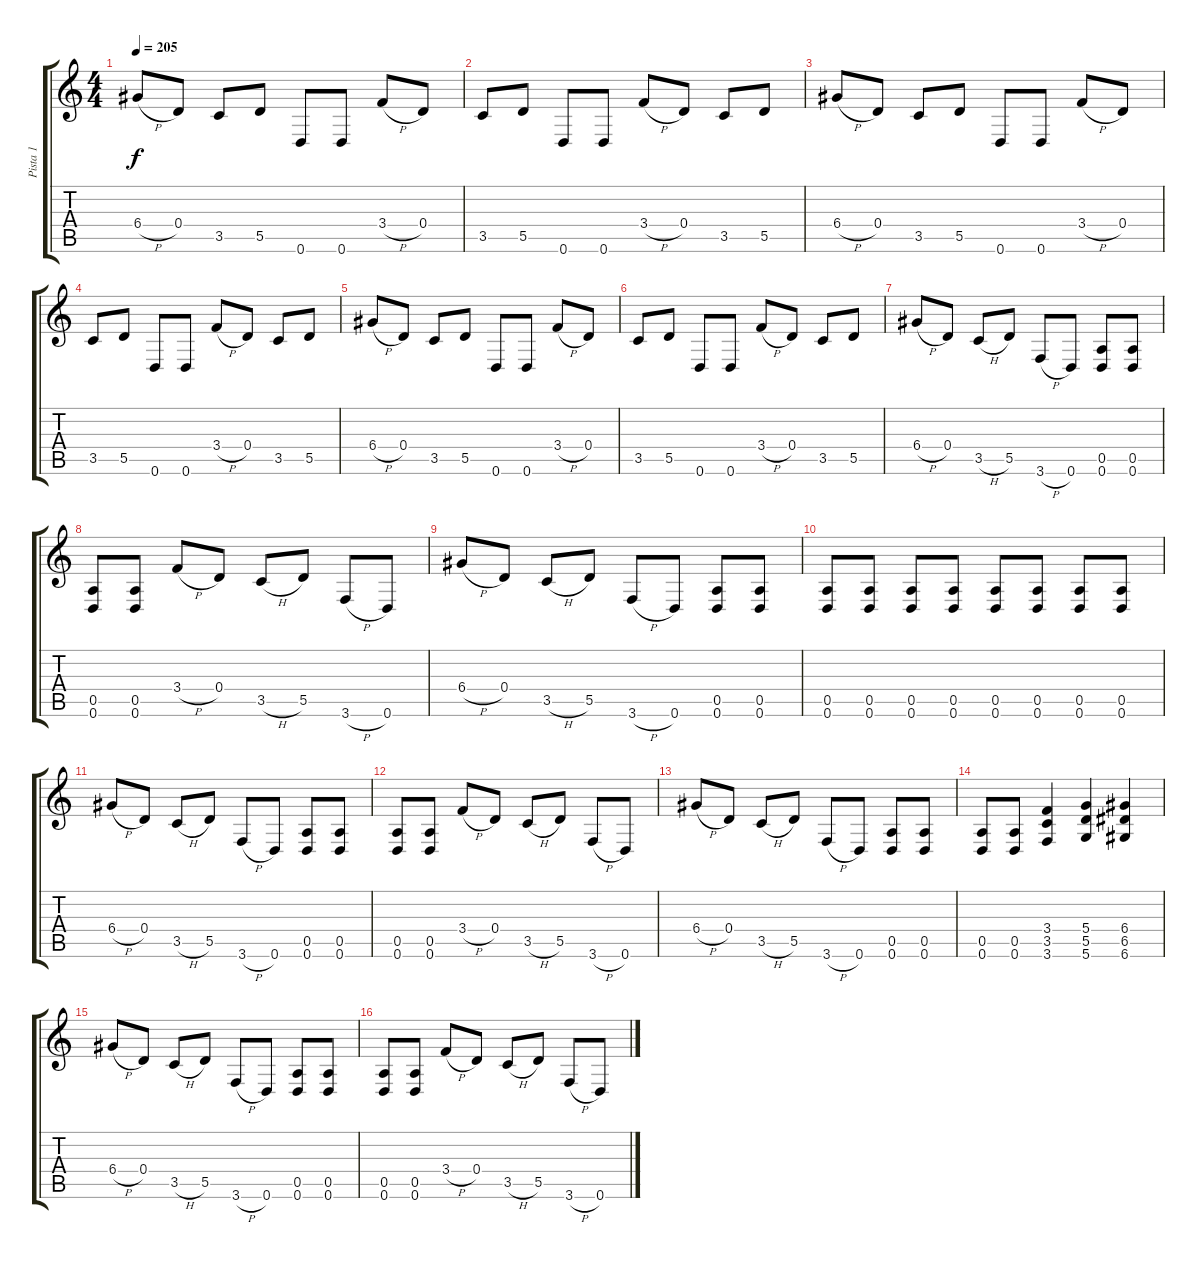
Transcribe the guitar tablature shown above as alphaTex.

\track ("Pista 1" "Pista 1") {instrument overdrivenguitar}
\staff {score tabs}
\tuning (E4 B3 G3 D3 A2 D2) {hide}
\ts (4 4)
\tempo 205
\clef g2
\ks c
6.4{h}.8{dy f} 0.4.8 3.5.8 5.5.8 0.6.8 0.6.8 3.4{h}.8 0.4.8 |
3.5.8 5.5.8 0.6.8 0.6.8 3.4{h}.8 0.4.8 3.5.8 5.5.8 |
6.4{h}.8 0.4.8 3.5.8 5.5.8 0.6.8 0.6.8 3.4{h}.8 0.4.8 |
3.5.8 5.5.8 0.6.8 0.6.8 3.4{h}.8 0.4.8 3.5.8 5.5.8 |
6.4{h}.8 0.4.8 3.5.8 5.5.8 0.6.8 0.6.8 3.4{h}.8 0.4.8 |
3.5.8 5.5.8 0.6.8 0.6.8 3.4{h}.8 0.4.8 3.5.8 5.5.8 |
6.4{h}.8 0.4.8 3.5{h}.8 5.5.8 3.6{h}.8 0.6.8 (0.5 0.6).8 (0.5 0.6).8 |
(0.5 0.6).8 (0.5 0.6).8 3.4{h}.8 0.4.8 3.5{h}.8 5.5.8 3.6{h}.8 0.6.8 |
6.4{h}.8 0.4.8 3.5{h}.8 5.5.8 3.6{h}.8 0.6.8 (0.5 0.6).8 (0.5 0.6).8 |
(0.5 0.6).8 (0.5 0.6).8 (0.5 0.6).8 (0.5 0.6).8 (0.5 0.6).8 (0.5 0.6).8 (0.5 0.6).8 (0.5 0.6).8 |
6.4{h}.8 0.4.8 3.5{h}.8 5.5.8 3.6{h}.8 0.6.8 (0.5 0.6).8 (0.5 0.6).8 |
(0.5 0.6).8 (0.5 0.6).8 3.4{h}.8 0.4.8 3.5{h}.8 5.5.8 3.6{h}.8 0.6.8 |
6.4{h}.8 0.4.8 3.5{h}.8 5.5.8 3.6{h}.8 0.6.8 (0.5 0.6).8 (0.5 0.6).8 |
(0.5 0.6).8 (0.5 0.6).8 (3.4 3.5 3.6).4 (5.4 5.5 5.6).4 (6.4 6.5 6.6).4 |
6.4{h}.8 0.4.8 3.5{h}.8 5.5.8 3.6{h}.8 0.6.8 (0.5 0.6).8 (0.5 0.6).8 |
(0.5 0.6).8 (0.5 0.6).8 3.4{h}.8 0.4.8 3.5{h}.8 5.5.8 3.6{h}.8 0.6.8
